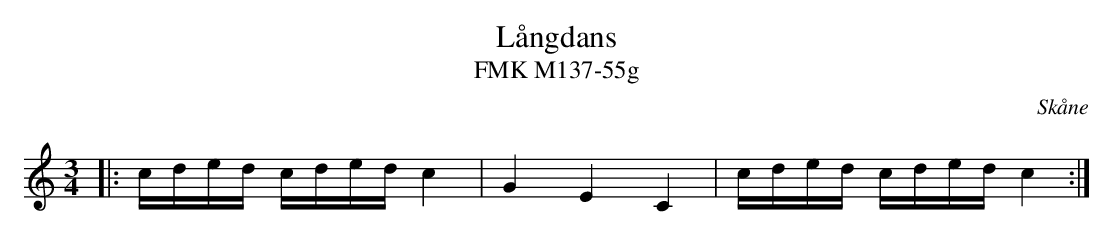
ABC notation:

X:1
T:Långdans
T:FMK M137-55g
O:Skåne
M:3/4
L:1/16
K:C
|: cded cded  c4 | G4 E4 C4 |cded cded c4 :|
